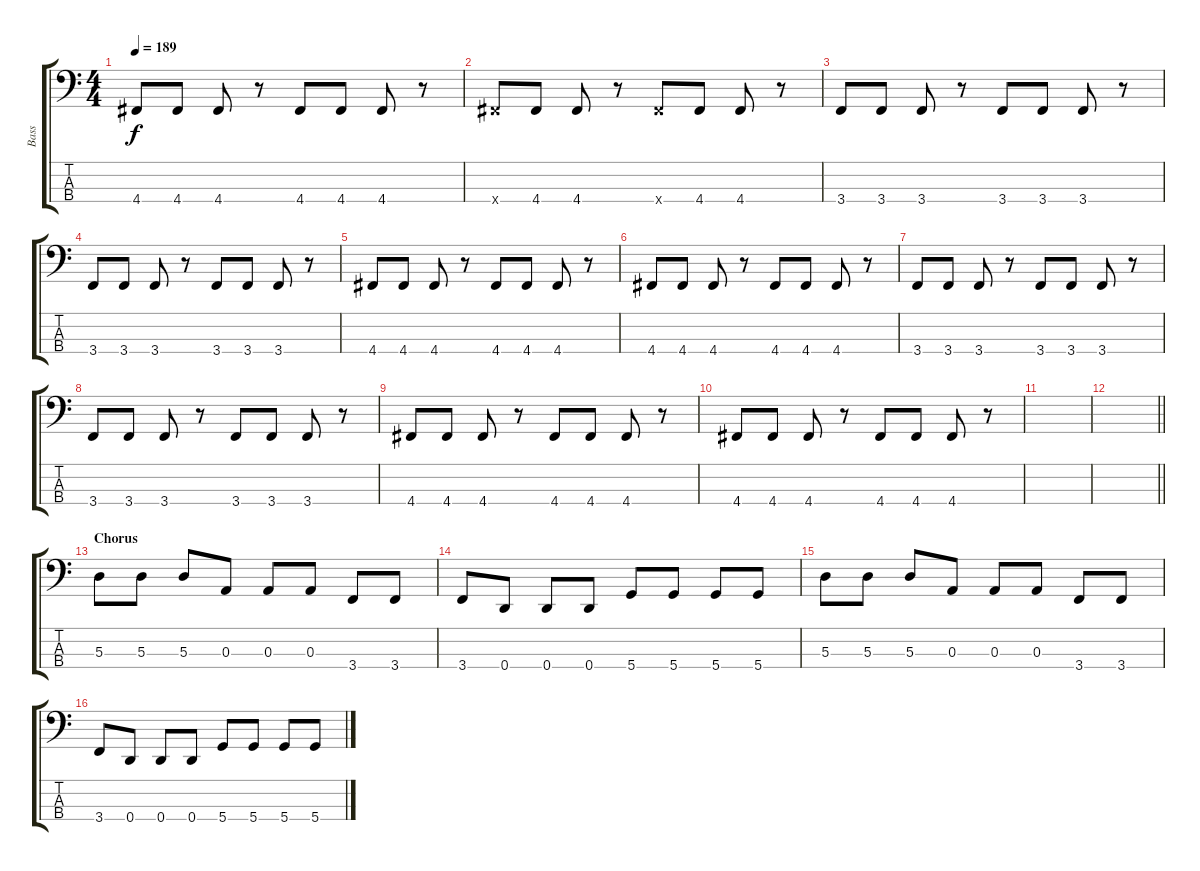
\track ("Bass" "Bass") {instrument slapbass1}
\staff {score tabs}
\tuning (G2 D2 A1 D1) {hide}
\ts (4 4)
\tempo 189
\clef f4
\ks c
4.4.8{dy f} 4.4.8 4.4.8 r.8 4.4.8 4.4.8 4.4.8 r.8 |
4.4{x}.8 4.4.8 4.4.8 r.8 4.4{x}.8 4.4.8 4.4.8 r.8 |
3.4.8 3.4.8 3.4.8 r.8 3.4.8 3.4.8 3.4.8 r.8 |
3.4.8 3.4.8 3.4.8 r.8 3.4.8 3.4.8 3.4.8 r.8 |
4.4.8 4.4.8 4.4.8 r.8 4.4.8 4.4.8 4.4.8 r.8 |
4.4.8 4.4.8 4.4.8 r.8 4.4.8 4.4.8 4.4.8 r.8 |
3.4.8 3.4.8 3.4.8 r.8 3.4.8 3.4.8 3.4.8 r.8 |
3.4.8 3.4.8 3.4.8 r.8 3.4.8 3.4.8 3.4.8 r.8 |
4.4.8 4.4.8 4.4.8 r.8 4.4.8 4.4.8 4.4.8 r.8 |
4.4.8 4.4.8 4.4.8 r.8 4.4.8 4.4.8 4.4.8 r.8 |
|
\barLineRight lightlight
|
\section ("" "Chorus ")
5.3.8 5.3.8 5.3.8 0.3.8 0.3.8 0.3.8 3.4.8 3.4.8 |
3.4.8 0.4.8 0.4.8 0.4.8 5.4.8 5.4.8 5.4.8 5.4.8 |
5.3.8 5.3.8 5.3.8 0.3.8 0.3.8 0.3.8 3.4.8 3.4.8 |
3.4.8 0.4.8 0.4.8 0.4.8 5.4.8 5.4.8 5.4.8 5.4.8
